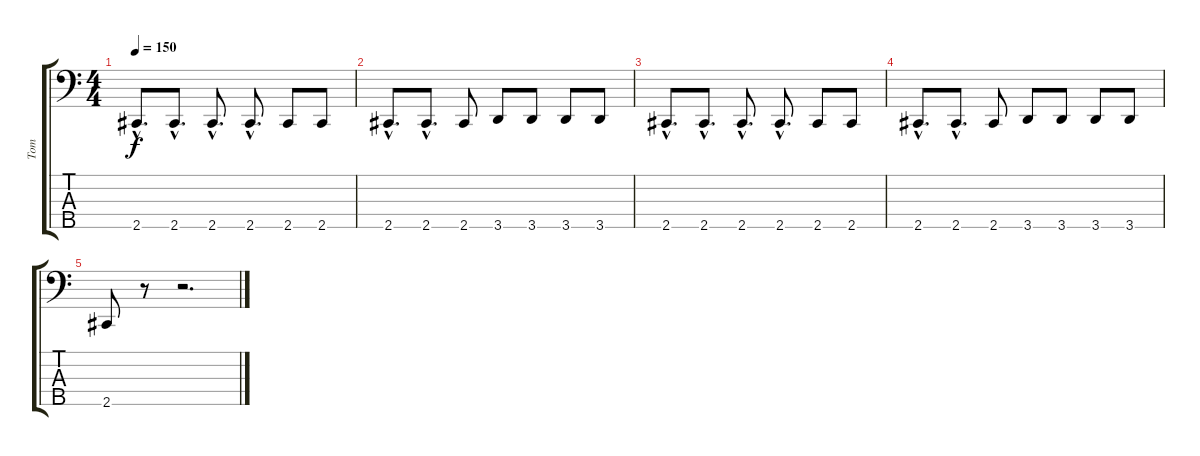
\track ("Tom" "Tom") {instrument electricbasspick}
\staff {score tabs}
\tuning (A2 E2 B1 Gb1 B0) {hide}
\ts (4 4)
\tempo 150
\clef f4
\ks c
2.5{hac}.8{d dy f} 2.5{hac}.8{d} 2.5{hac}.8{d} 2.5{hac}.8{d} 2.5.8 2.5.8 |
2.5{hac}.8{d} 2.5{hac}.8{d} 2.5.8 3.5.8 3.5.8 3.5.8 3.5.8 |
2.5{hac}.8{d} 2.5{hac}.8{d} 2.5{hac}.8{d} 2.5{hac}.8{d} 2.5.8 2.5.8 |
2.5{hac}.8{d} 2.5{hac}.8{d} 2.5.8 3.5.8 3.5.8 3.5.8 3.5.8 |
2.5.8 r.8 r.2{d}
